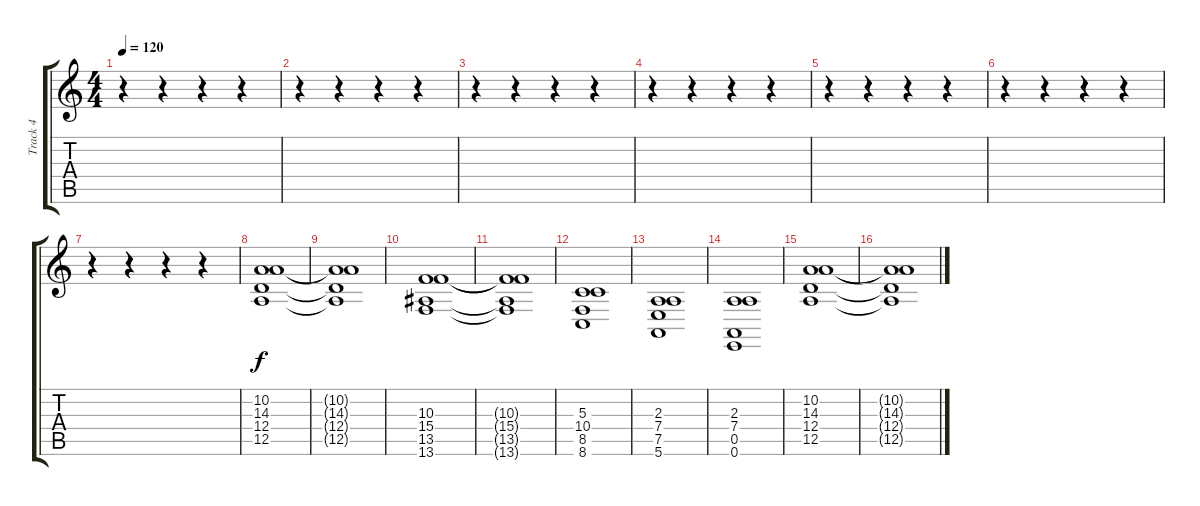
\track ("Track 4" "Track 4") {instrument churchorgan}
\staff {score tabs}
\tuning (E4 B3 G3 D3 A2 E2) {hide}
\ts (4 4)
\tempo 120
\clef g2
\ks c
r.4{dy f instrument churchorgan} r.4 r.4 r.4 |
r.4 r.4 r.4 r.4 |
r.4 r.4 r.4 r.4 |
r.4 r.4 r.4 r.4 |
r.4 r.4 r.4 r.4 |
r.4 r.4 r.4 r.4 |
r.4 r.4 r.4 r.4 |
(10.2 14.3 12.4 12.5).1 |
(10.2{t} 14.3{t} 12.4{t} 12.5{t}).1 |
(10.3 15.4 13.5 13.6).1 |
(10.3{t} 15.4{t} 13.5{t} 13.6{t}).1 |
(5.3 10.4 8.5 8.6).1 |
(2.3 7.4 7.5 5.6).1 |
(2.3 7.4 0.5 0.6).1 |
(10.2 14.3 12.4 12.5).1 |
(10.2{t} 14.3{t} 12.4{t} 12.5{t}).1
